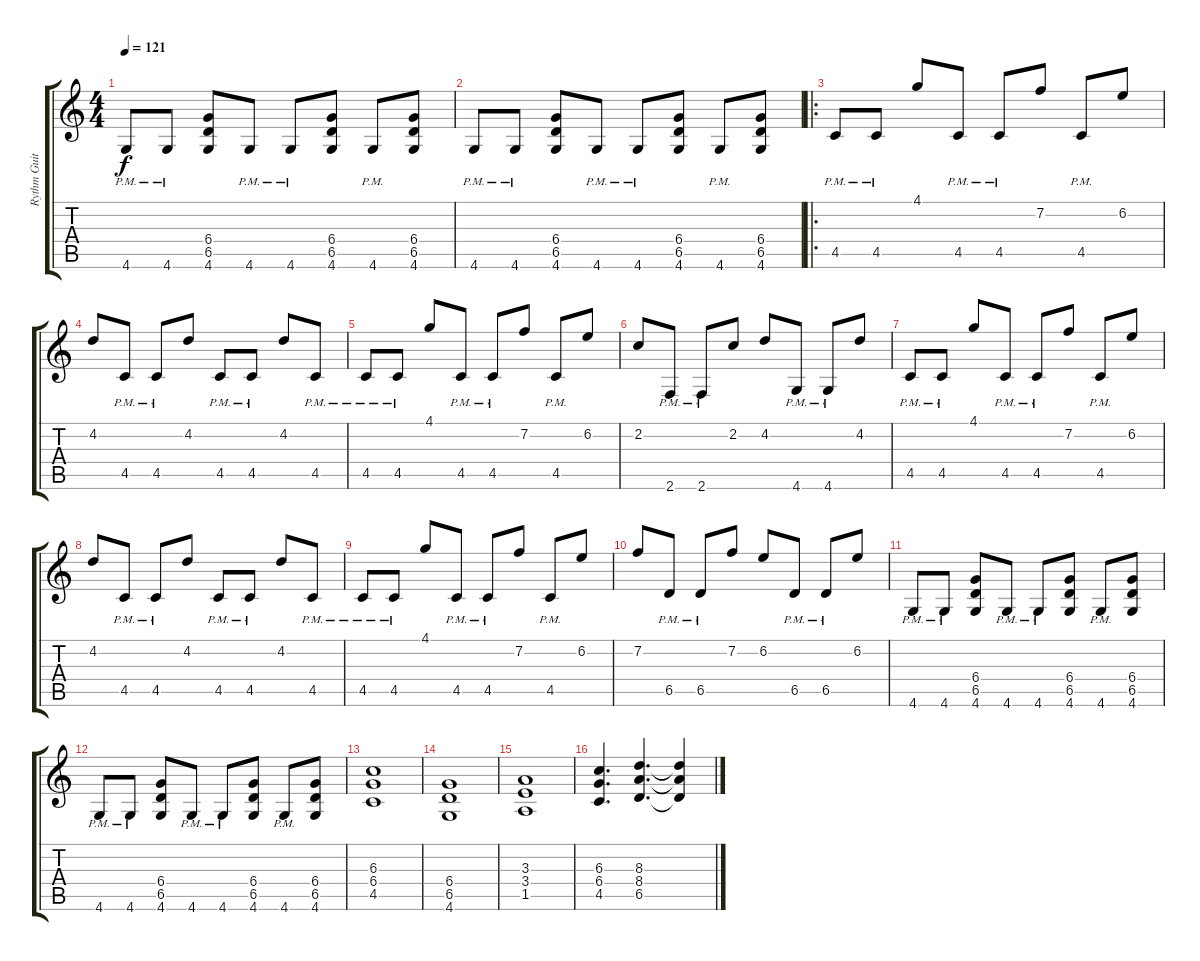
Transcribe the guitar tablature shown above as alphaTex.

\track ("Rythm Guitar" "Rythm Guit") {instrument overdrivenguitar}
\staff {score tabs}
\tuning (Eb4 Bb3 Gb3 Db3 Ab2 Eb2) {hide}
\ts (4 4)
\tempo 121
\clef g2
\ks c
4.6{pm}.8{dy f} 4.6{pm}.8 (6.4 6.5 4.6).8 4.6{pm}.8 4.6{pm}.8 (6.4 6.5 4.6).8 4.6{pm}.8 (6.4 6.5 4.6).8 |
4.6{pm}.8 4.6{pm}.8 (6.4 6.5 4.6).8 4.6{pm}.8 4.6{pm}.8 (6.4 6.5 4.6).8 4.6{pm}.8 (6.4 6.5 4.6).8 |
\ro
4.5{pm}.8 4.5{pm}.8 4.1.8 4.5{pm}.8 4.5{pm}.8 7.2.8 4.5{pm}.8 6.2.8 |
4.2.8 4.5{pm}.8 4.5{pm}.8 4.2.8 4.5{pm}.8 4.5{pm}.8 4.2.8 4.5{pm}.8 |
4.5{pm}.8 4.5{pm}.8 4.1.8 4.5{pm}.8 4.5{pm}.8 7.2.8 4.5{pm}.8 6.2.8 |
2.2.8 2.6{pm}.8 2.6{pm}.8 2.2.8 4.2.8 4.6{pm}.8 4.6{pm}.8 4.2.8 |
4.5{pm}.8 4.5{pm}.8 4.1.8 4.5{pm}.8 4.5{pm}.8 7.2.8 4.5{pm}.8 6.2.8 |
4.2.8 4.5{pm}.8 4.5{pm}.8 4.2.8 4.5{pm}.8 4.5{pm}.8 4.2.8 4.5{pm}.8 |
4.5{pm}.8 4.5{pm}.8 4.1.8 4.5{pm}.8 4.5{pm}.8 7.2.8 4.5{pm}.8 6.2.8 |
7.2.8 6.5{pm}.8 6.5{pm}.8 7.2.8 6.2.8 6.5{pm}.8 6.5{pm}.8 6.2.8 |
4.6{pm}.8 4.6{pm}.8 (6.4 6.5 4.6).8 4.6{pm}.8 4.6{pm}.8 (6.4 6.5 4.6).8 4.6{pm}.8 (6.4 6.5 4.6).8 |
4.6{pm}.8 4.6{pm}.8 (6.4 6.5 4.6).8 4.6{pm}.8 4.6{pm}.8 (6.4 6.5 4.6).8 4.6{pm}.8 (6.4 6.5 4.6).8 |
(6.3 6.4 4.5).1 |
(6.4 6.5 4.6).1 |
(3.3 3.4 1.5).1 |
(6.3 6.4 4.5).4{d} (8.3 8.4 6.5).4{d} (8.3{t} 8.4{t} 6.5{t}).4
